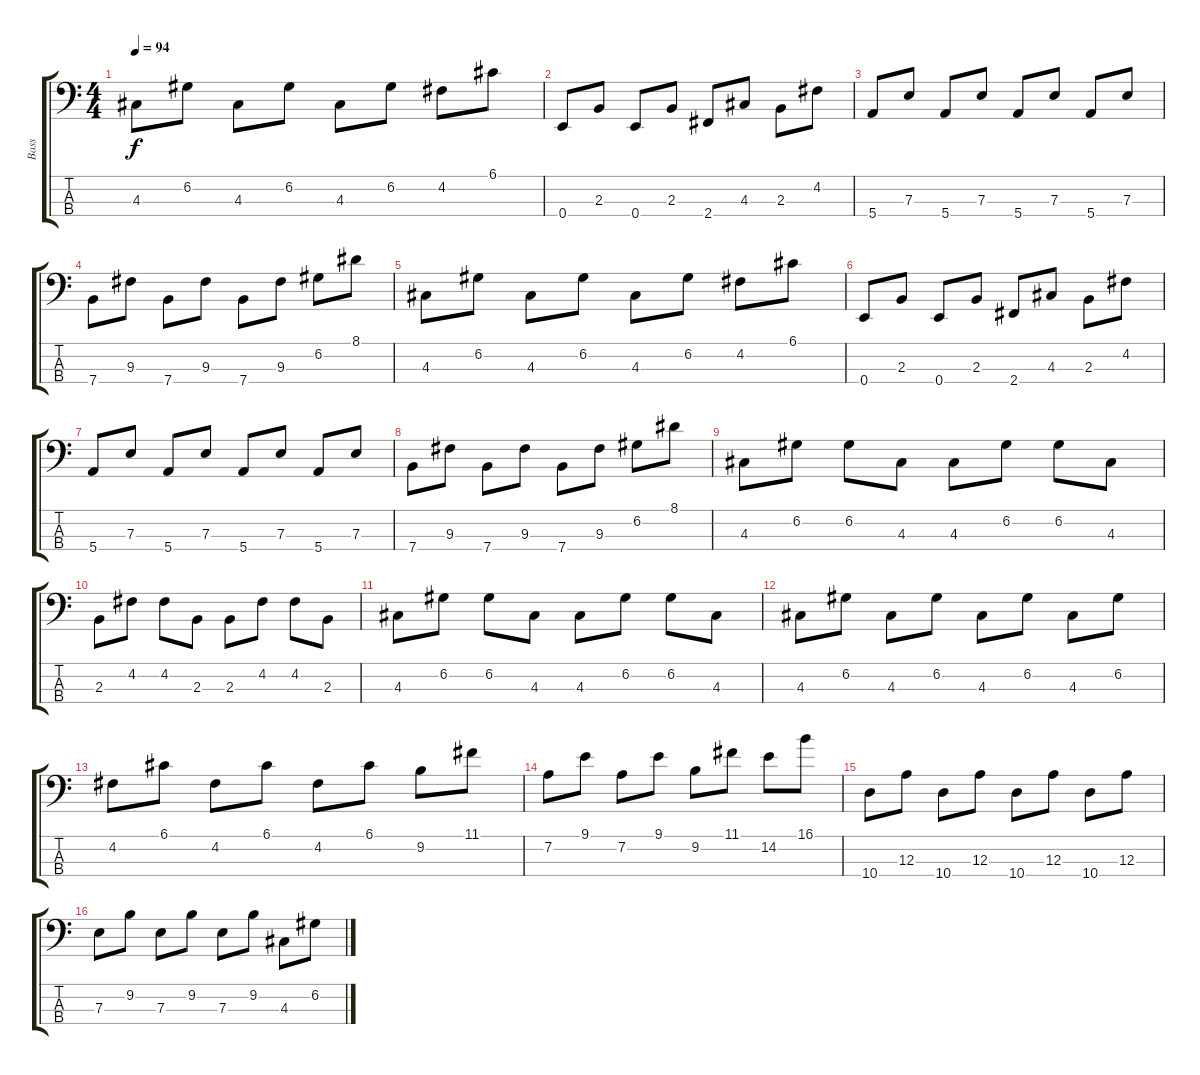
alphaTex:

\track ("Bass" "Bass") {instrument synthbass2}
\staff {score tabs}
\tuning (G2 D2 A1 E1) {hide}
\ts (4 4)
\section ("" "")
\tempo 94
\clef f4
\ks c
4.3.8{dy f instrument synthbass2} 6.2.8 4.3.8 6.2.8 4.3.8 6.2.8 4.2.8 6.1.8 |
0.4.8 2.3.8 0.4.8 2.3.8 2.4.8 4.3.8 2.3.8 4.2.8 |
5.4.8 7.3.8 5.4.8 7.3.8 5.4.8 7.3.8 5.4.8 7.3.8 |
7.4.8 9.3.8 7.4.8 9.3.8 7.4.8 9.3.8 6.2.8 8.1.8 |
4.3.8 6.2.8 4.3.8 6.2.8 4.3.8 6.2.8 4.2.8 6.1.8 |
0.4.8 2.3.8 0.4.8 2.3.8 2.4.8 4.3.8 2.3.8 4.2.8 |
5.4.8 7.3.8 5.4.8 7.3.8 5.4.8 7.3.8 5.4.8 7.3.8 |
7.4.8 9.3.8 7.4.8 9.3.8 7.4.8 9.3.8 6.2.8 8.1.8 |
4.3.8 6.2.8 6.2.8 4.3.8 4.3.8 6.2.8 6.2.8 4.3.8 |
2.3.8 4.2.8 4.2.8 2.3.8 2.3.8 4.2.8 4.2.8 2.3.8 |
4.3.8 6.2.8 6.2.8 4.3.8 4.3.8 6.2.8 6.2.8 4.3.8 |
4.3.8 6.2.8 4.3.8 6.2.8 4.3.8 6.2.8 4.3.8 6.2.8 |
4.2.8 6.1.8 4.2.8 6.1.8 4.2.8 6.1.8 9.2.8 11.1.8 |
7.2.8 9.1.8 7.2.8 9.1.8 9.2.8 11.1.8 14.2.8 16.1.8 |
10.4.8 12.3.8 10.4.8 12.3.8 10.4.8 12.3.8 10.4.8 12.3.8 |
7.3.8 9.2.8 7.3.8 9.2.8 7.3.8 9.2.8 4.3.8 6.2.8
